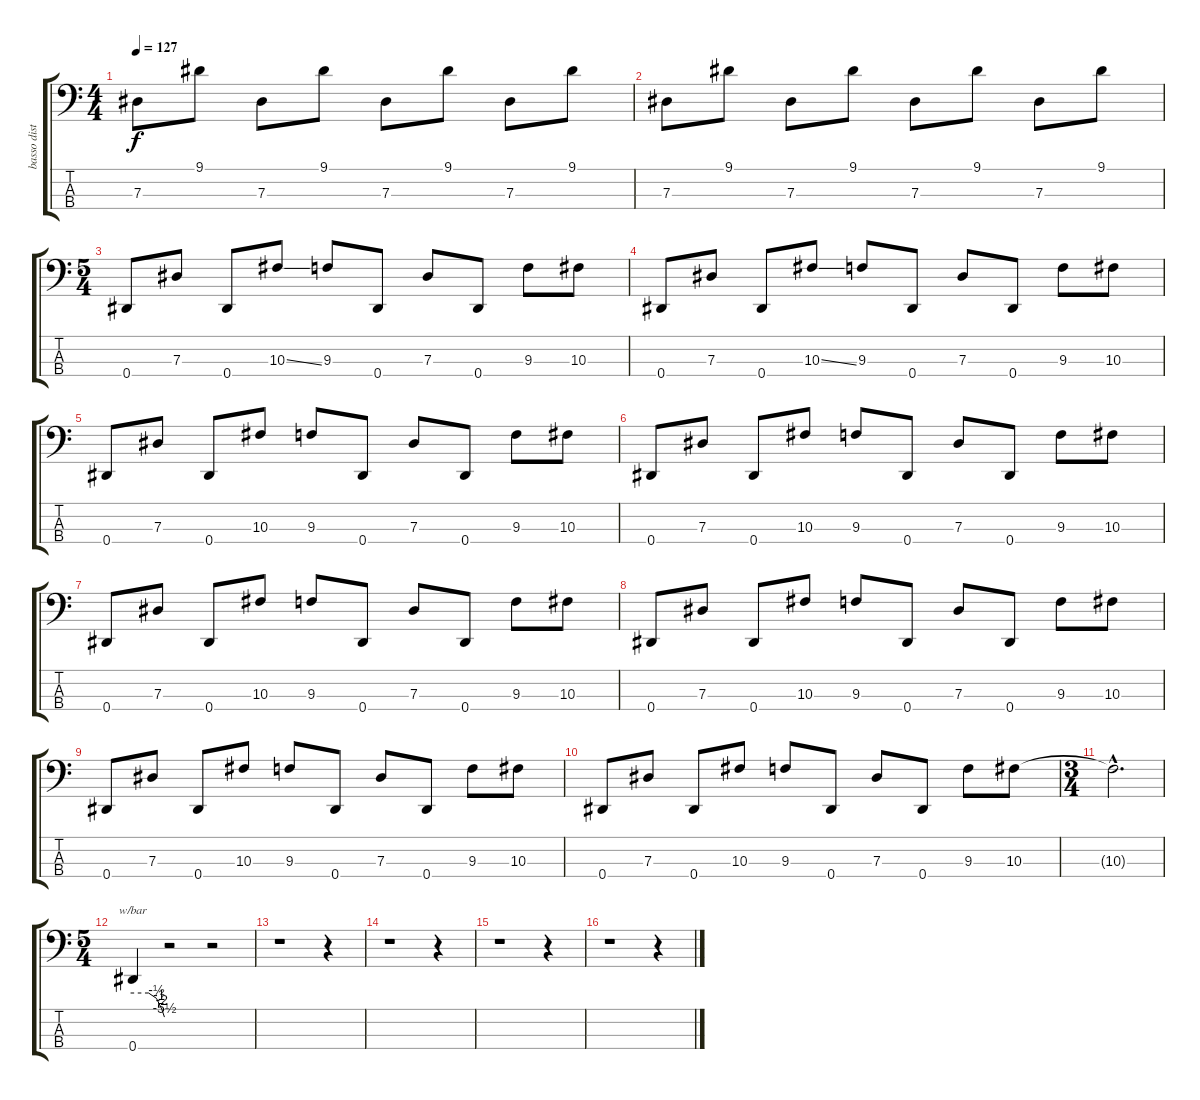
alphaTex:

\track ("basso distorto" "basso dist") {instrument overdrivenguitar}
\staff {score tabs}
\tuning (Gb2 Db2 Ab1 Eb1) {hide}
\ts (4 4)
\tempo 127
\clef f4
\ks c
7.3.8{dy f} 9.1.8 7.3.8 9.1.8 7.3.8 9.1.8 7.3.8 9.1.8 |
7.3.8 9.1.8 7.3.8 9.1.8 7.3.8 9.1.8 7.3.8 9.1.8 |
\ts (5 4)
0.4.8{volume 11 instrument distortionguitar} 7.3.8 0.4.8 10.3{ss}.8 9.3.8 0.4.8 7.3.8 0.4.8 9.3.8 10.3.8 |
0.4.8 7.3.8 0.4.8 10.3{ss}.8 9.3.8 0.4.8 7.3.8 0.4.8 9.3.8 10.3.8 |
0.4.8 7.3.8 0.4.8 10.3.8 9.3.8 0.4.8 7.3.8 0.4.8 9.3.8 10.3.8 |
0.4.8 7.3.8 0.4.8 10.3.8 9.3.8 0.4.8 7.3.8 0.4.8 9.3.8 10.3.8 |
0.4.8 7.3.8 0.4.8 10.3.8 9.3.8 0.4.8 7.3.8 0.4.8 9.3.8 10.3.8 |
0.4.8 7.3.8 0.4.8 10.3.8 9.3.8 0.4.8 7.3.8 0.4.8 9.3.8 10.3.8 |
0.4.8 7.3.8 0.4.8 10.3.8 9.3.8 0.4.8 7.3.8 0.4.8 9.3.8 10.3.8 |
0.4.8 7.3.8 0.4.8 10.3.8 9.3.8 0.4.8 7.3.8 0.4.8 9.3.8 10.3.8 |
\ts (3 4)
10.3{hac t}.2{d} |
\ts (5 4)
0.4.4{tbe (custom default 0 0 30 0 45 -2 50 -4 55 -8 60 -22)} r.2 r.2 |
r.1 r.4 |
r.1 r.4 |
r.1 r.4 |
r.1 r.4
